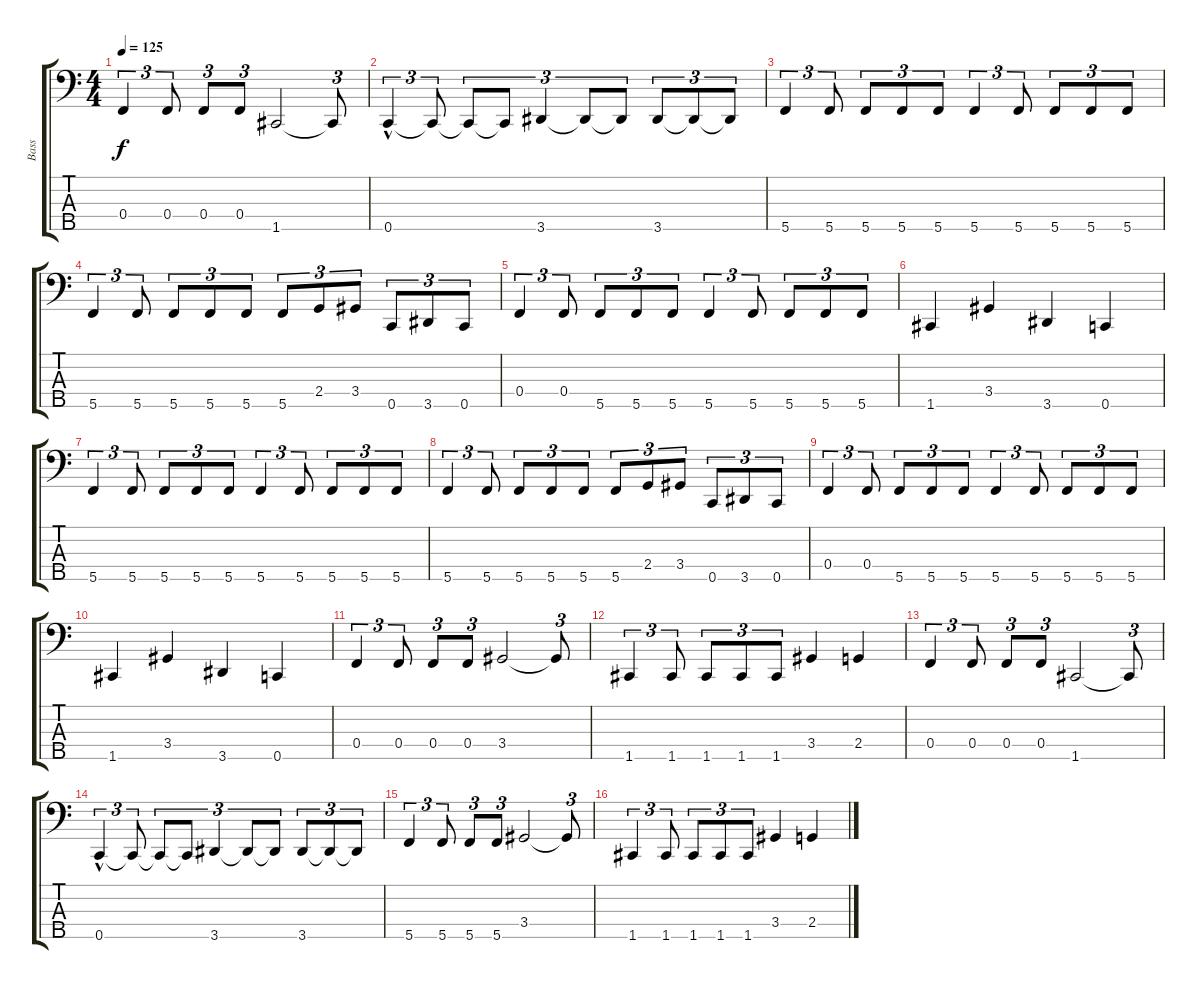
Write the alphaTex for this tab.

\track ("Bass" "Bass") {instrument electricbassfinger}
\staff {score tabs}
\tuning (Ab2 Eb2 Bb1 F1 C1) {hide}
\ts (4 4)
\tempo 125
\clef f4
\ks c
0.4.4{tu (3 2) dy f} 0.4.8{tu (3 2)} 0.4.8{tu (3 2)} 0.4.8{tu (3 2)} 1.5.2 1.5{t}.8{tu (3 2)} |
0.5{hac}.4{tu (3 2)} 0.5{t}.8{tu (3 2)} 0.5{t}.8{tu (3 2)} 0.5{t}.8{tu (3 2)} 3.5.4{tu (3 2)} 3.5{t}.8{tu (3 2)} 3.5{t}.8{tu (3 2)} 3.5.8{tu (3 2)} 3.5{t}.8{tu (3 2)} 3.5{t}.8{tu (3 2)} |
5.5.4{tu (3 2)} 5.5.8{tu (3 2)} 5.5.8{tu (3 2)} 5.5.8{tu (3 2)} 5.5.8{tu (3 2)} 5.5.4{tu (3 2)} 5.5.8{tu (3 2)} 5.5.8{tu (3 2)} 5.5.8{tu (3 2)} 5.5.8{tu (3 2)} |
5.5.4{tu (3 2)} 5.5.8{tu (3 2)} 5.5.8{tu (3 2)} 5.5.8{tu (3 2)} 5.5.8{tu (3 2)} 5.5.8{tu (3 2)} 2.4.8{tu (3 2)} 3.4.8{tu (3 2)} 0.5.8{tu (3 2)} 3.5.8{tu (3 2)} 0.5.8{tu (3 2)} |
0.4.4{tu (3 2)} 0.4.8{tu (3 2)} 5.5.8{tu (3 2)} 5.5.8{tu (3 2)} 5.5.8{tu (3 2)} 5.5.4{tu (3 2)} 5.5.8{tu (3 2)} 5.5.8{tu (3 2)} 5.5.8{tu (3 2)} 5.5.8{tu (3 2)} |
1.5.4 3.4.4 3.5.4 0.5.4 |
5.5.4{tu (3 2)} 5.5.8{tu (3 2)} 5.5.8{tu (3 2)} 5.5.8{tu (3 2)} 5.5.8{tu (3 2)} 5.5.4{tu (3 2)} 5.5.8{tu (3 2)} 5.5.8{tu (3 2)} 5.5.8{tu (3 2)} 5.5.8{tu (3 2)} |
5.5.4{tu (3 2)} 5.5.8{tu (3 2)} 5.5.8{tu (3 2)} 5.5.8{tu (3 2)} 5.5.8{tu (3 2)} 5.5.8{tu (3 2)} 2.4.8{tu (3 2)} 3.4.8{tu (3 2)} 0.5.8{tu (3 2)} 3.5.8{tu (3 2)} 0.5.8{tu (3 2)} |
0.4.4{tu (3 2)} 0.4.8{tu (3 2)} 5.5.8{tu (3 2)} 5.5.8{tu (3 2)} 5.5.8{tu (3 2)} 5.5.4{tu (3 2)} 5.5.8{tu (3 2)} 5.5.8{tu (3 2)} 5.5.8{tu (3 2)} 5.5.8{tu (3 2)} |
1.5.4 3.4.4 3.5.4 0.5.4 |
0.4.4{tu (3 2)} 0.4.8{tu (3 2)} 0.4.8{tu (3 2)} 0.4.8{tu (3 2)} 3.4.2 3.4{t}.8{tu (3 2)} |
1.5.4{tu (3 2)} 1.5.8{tu (3 2)} 1.5.8{tu (3 2)} 1.5.8{tu (3 2)} 1.5.8{tu (3 2)} 3.4.4 2.4.4 |
0.4.4{tu (3 2)} 0.4.8{tu (3 2)} 0.4.8{tu (3 2)} 0.4.8{tu (3 2)} 1.5.2 1.5{t}.8{tu (3 2)} |
0.5{hac}.4{tu (3 2)} 0.5{t}.8{tu (3 2)} 0.5{t}.8{tu (3 2)} 0.5{t}.8{tu (3 2)} 3.5.4{tu (3 2)} 3.5{t}.8{tu (3 2)} 3.5{t}.8{tu (3 2)} 3.5.8{tu (3 2)} 3.5{t}.8{tu (3 2)} 3.5{t}.8{tu (3 2)} |
5.5.4{tu (3 2)} 5.5.8{tu (3 2)} 5.5.8{tu (3 2)} 5.5.8{tu (3 2)} 3.4.2 3.4{t}.8{tu (3 2)} |
1.5.4{tu (3 2)} 1.5.8{tu (3 2)} 1.5.8{tu (3 2)} 1.5.8{tu (3 2)} 1.5.8{tu (3 2)} 3.4.4 2.4.4
